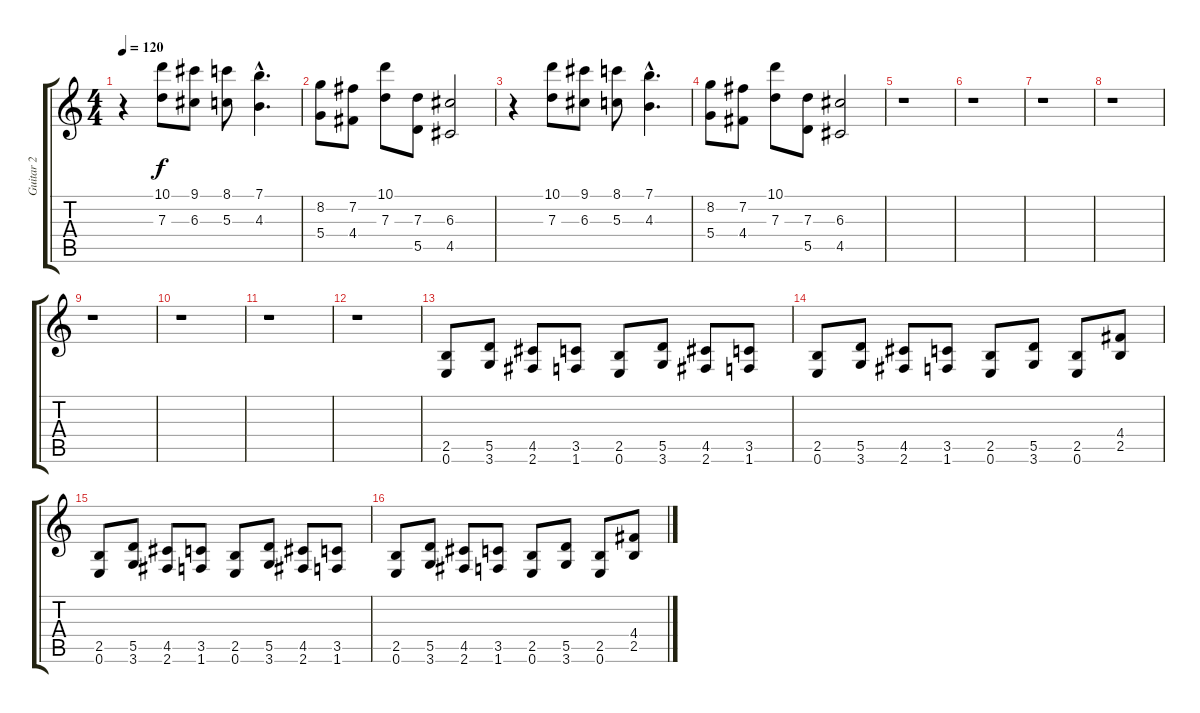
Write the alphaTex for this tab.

\track ("Guitar 2" "Guitar 2") {instrument distortionguitar}
\staff {score tabs}
\tuning (E4 B3 G3 D3 A2 E2) {hide}
\ts (4 4)
\tempo 120
\clef g2
\ks c
r.4{dy f} (10.1 7.3).8 (9.1 6.3).8 (8.1 5.3).8 (7.1{hac} 4.3{hac}).4{d} |
(8.2 5.4).8 (7.2 4.4).8 (10.1 7.3).8 (7.3 5.5).8 (6.3 4.5).2 |
r.4 (10.1 7.3).8 (9.1 6.3).8 (8.1 5.3).8 (7.1{hac} 4.3{hac}).4{d} |
(8.2 5.4).8 (7.2 4.4).8 (10.1 7.3).8 (7.3 5.5).8 (6.3 4.5).2 |
r.1 |
r.1 |
r.1 |
r.1 |
r.1 |
r.1 |
r.1 |
r.1 |
(2.5 0.6).8 (5.5 3.6).8 (4.5 2.6).8 (3.5 1.6).8 (2.5 0.6).8 (5.5 3.6).8 (4.5 2.6).8 (3.5 1.6).8 |
(2.5 0.6).8 (5.5 3.6).8 (4.5 2.6).8 (3.5 1.6).8 (2.5 0.6).8 (5.5 3.6).8 (2.5 0.6).8 (4.4 2.5).8 |
(2.5 0.6).8 (5.5 3.6).8 (4.5 2.6).8 (3.5 1.6).8 (2.5 0.6).8 (5.5 3.6).8 (4.5 2.6).8 (3.5 1.6).8 |
(2.5 0.6).8 (5.5 3.6).8 (4.5 2.6).8 (3.5 1.6).8 (2.5 0.6).8 (5.5 3.6).8 (2.5 0.6).8 (4.4 2.5).8
